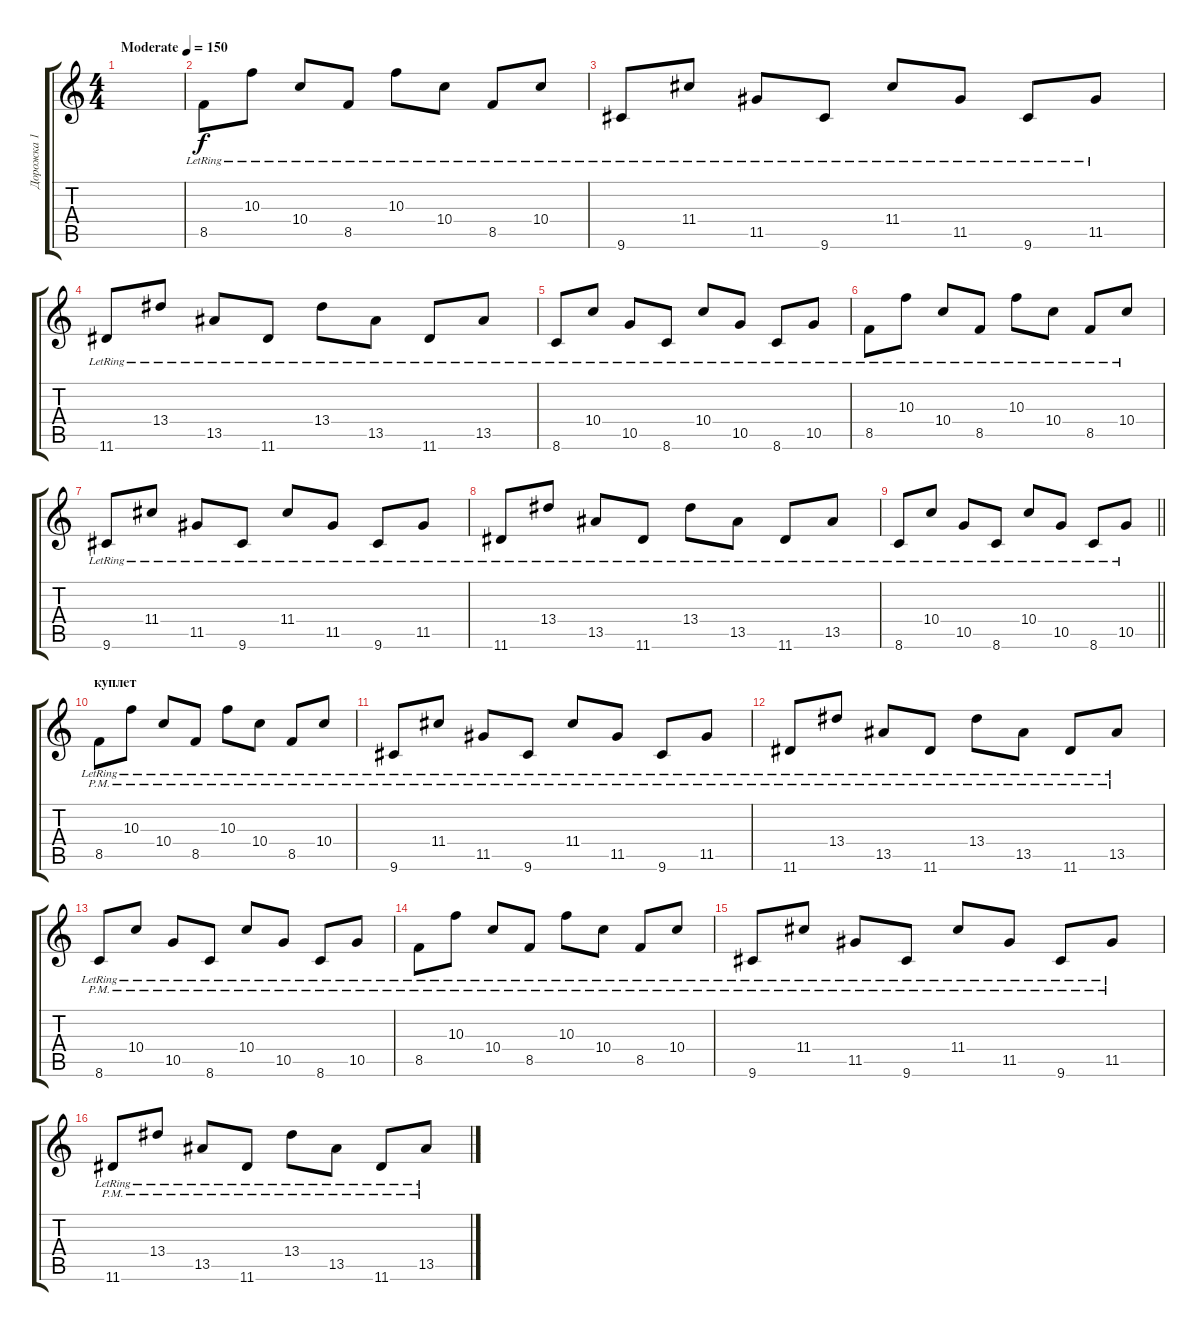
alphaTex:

\track ("Дорожка 1" "Дорожка 1") {instrument distortionguitar}
\staff {score tabs}
\tuning (E4 B3 G3 D3 A2 E2) {hide}
\ts (4 4)
\tempo (150 "Moderate")
\clef g2
\ks c
|
8.5{lr}.8 10.3{lr}.8 10.4{lr}.8 8.5{lr}.8 10.3{lr}.8 10.4{lr}.8 8.5{lr}.8 10.4{lr}.8 |
9.6{lr}.8 11.4{lr}.8 11.5{lr}.8 9.6{lr}.8 11.4{lr}.8 11.5{lr}.8 9.6{lr}.8 11.5{lr}.8 |
11.6{lr}.8 13.4{lr}.8 13.5{lr}.8 11.6{lr}.8 13.4{lr}.8 13.5{lr}.8 11.6{lr}.8 13.5{lr}.8 |
8.6{lr}.8 10.4{lr}.8 10.5{lr}.8 8.6{lr}.8 10.4{lr}.8 10.5{lr}.8 8.6{lr}.8 10.5{lr}.8 |
8.5{lr}.8 10.3{lr}.8 10.4{lr}.8 8.5{lr}.8 10.3{lr}.8 10.4{lr}.8 8.5{lr}.8 10.4{lr}.8 |
9.6{lr}.8 11.4{lr}.8 11.5{lr}.8 9.6{lr}.8 11.4{lr}.8 11.5{lr}.8 9.6{lr}.8 11.5{lr}.8 |
11.6{lr}.8 13.4{lr}.8 13.5{lr}.8 11.6{lr}.8 13.4{lr}.8 13.5{lr}.8 11.6{lr}.8 13.5{lr}.8 |
\barLineRight lightlight
8.6{lr}.8 10.4{lr}.8 10.5{lr}.8 8.6{lr}.8 10.4{lr}.8 10.5{lr}.8 8.6{lr}.8 10.5{lr}.8 |
\section ("" "куплет")
8.5{pm lr}.8 10.3{pm lr}.8 10.4{pm lr}.8 8.5{pm lr}.8 10.3{pm lr}.8 10.4{pm lr}.8 8.5{pm lr}.8 10.4{pm lr}.8 |
9.6{pm lr}.8 11.4{pm lr}.8 11.5{pm lr}.8 9.6{pm lr}.8 11.4{pm lr}.8 11.5{pm lr}.8 9.6{pm lr}.8 11.5{pm lr}.8 |
11.6{pm lr}.8 13.4{pm lr}.8 13.5{pm lr}.8 11.6{pm lr}.8 13.4{pm lr}.8 13.5{pm lr}.8 11.6{pm lr}.8 13.5{pm lr}.8 |
8.6{pm lr}.8 10.4{pm lr}.8 10.5{pm lr}.8 8.6{pm lr}.8 10.4{pm lr}.8 10.5{pm lr}.8 8.6{pm lr}.8 10.5{pm lr}.8 |
8.5{pm lr}.8 10.3{pm lr}.8 10.4{pm lr}.8 8.5{pm lr}.8 10.3{pm lr}.8 10.4{pm lr}.8 8.5{pm lr}.8 10.4{pm lr}.8 |
9.6{pm lr}.8 11.4{pm lr}.8 11.5{pm lr}.8 9.6{pm lr}.8 11.4{pm lr}.8 11.5{pm lr}.8 9.6{pm lr}.8 11.5{pm lr}.8 |
11.6{pm lr}.8 13.4{pm lr}.8 13.5{pm lr}.8 11.6{pm lr}.8 13.4{pm lr}.8 13.5{pm lr}.8 11.6{pm lr}.8 13.5{pm lr}.8
